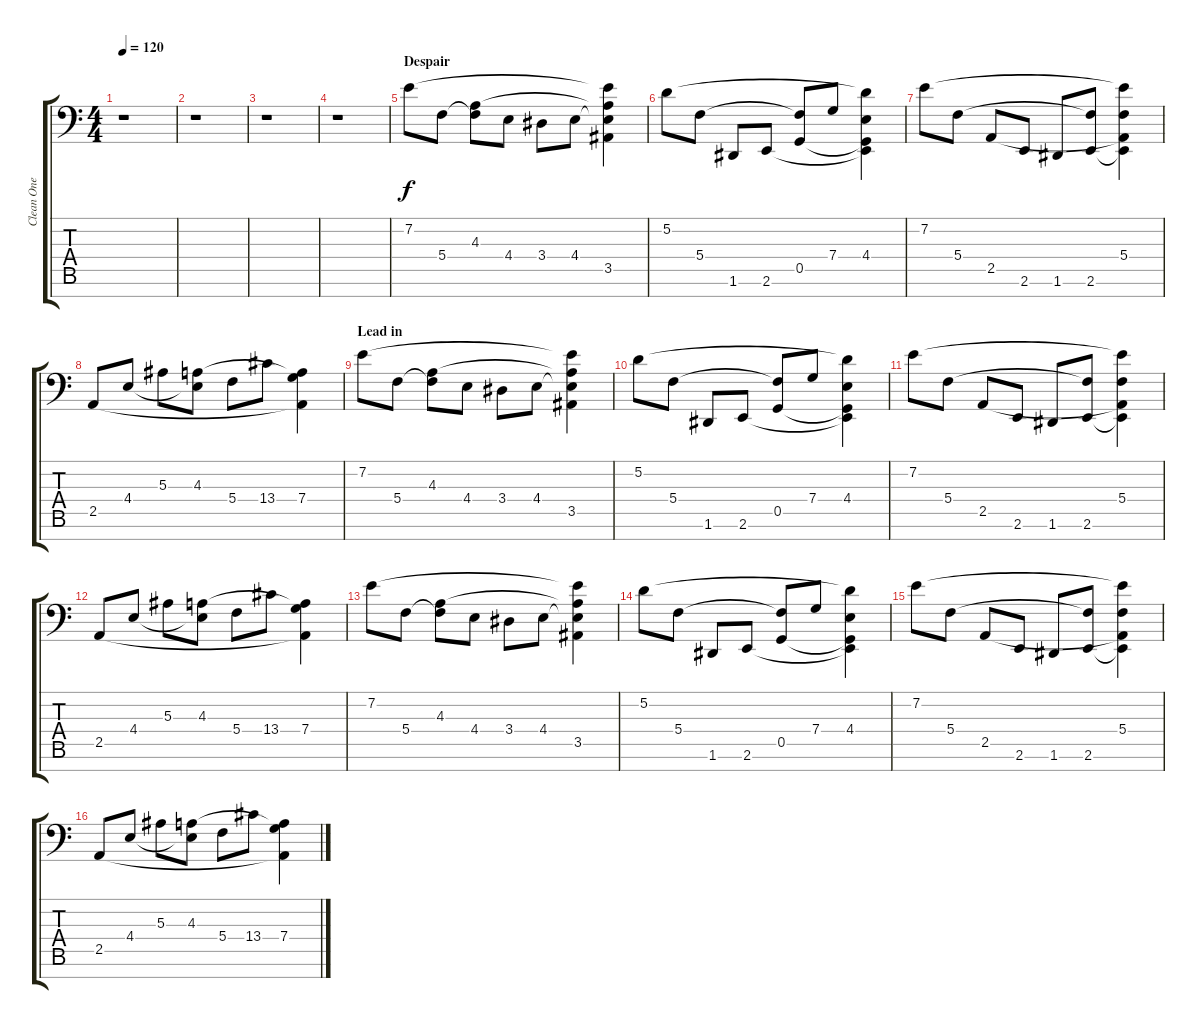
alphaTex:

\track ("Clean One Boost/Effects" "Clean One ") {instrument fx7echoes}
\staff {score tabs}
\tuning (D4 A3 F3 C3 G2 D2 A1) {hide}
\ts (4 4)
\tempo 120
\clef f4
\ks c
r.1{dy f} |
r.1 |
r.1 |
r.1 |
\section ("" "Despair")
7.2.8 5.4.8 (4.3 5.4{t}).8 4.4.8 3.4.8 4.4.8 (7.2{t} 4.3{t} 4.4{t} 3.5).4 |
5.2.8 5.4.8 1.6.8 2.6.8 (5.4{t} 0.5).8 7.4.8 (5.2{t} 4.4 0.5{t} 2.6{t}).4 |
7.2.8 5.4.8 2.5.8 2.6.8 1.6.8 (5.4{t} 2.6).8 (7.2{t} 5.4 2.5{t} 2.6{t}).4 |
2.5.8 4.4.8 5.3.8 (4.3 4.4{t}).8 5.4.8 13.4.8 (4.3{t} 7.4 2.5{t}).4 |
\section ("" "Lead in")
7.2.8 5.4.8 (4.3 5.4{t}).8 4.4.8 3.4.8 4.4.8 (7.2{t} 4.3{t} 4.4{t} 3.5).4 |
5.2.8 5.4.8 1.6.8 2.6.8 (5.4{t} 0.5).8 7.4.8 (5.2{t} 4.4 0.5{t} 2.6{t}).4 |
7.2.8 5.4.8 2.5.8 2.6.8 1.6.8 (5.4{t} 2.6).8 (7.2{t} 5.4 2.5{t} 2.6{t}).4 |
2.5.8 4.4.8 5.3.8 (4.3 4.4{t}).8 5.4.8 13.4.8 (4.3{t} 7.4 2.5{t}).4 |
7.2.8 5.4.8 (4.3 5.4{t}).8 4.4.8 3.4.8 4.4.8 (7.2{t} 4.3{t} 4.4{t} 3.5).4 |
5.2.8 5.4.8 1.6.8 2.6.8 (5.4{t} 0.5).8 7.4.8 (5.2{t} 4.4 0.5{t} 2.6{t}).4 |
7.2.8 5.4.8 2.5.8 2.6.8 1.6.8 (5.4{t} 2.6).8 (7.2{t} 5.4 2.5{t} 2.6{t}).4 |
2.5.8 4.4.8 5.3.8 (4.3 4.4{t}).8 5.4.8 13.4.8 (4.3{t} 7.4 2.5{t}).4
